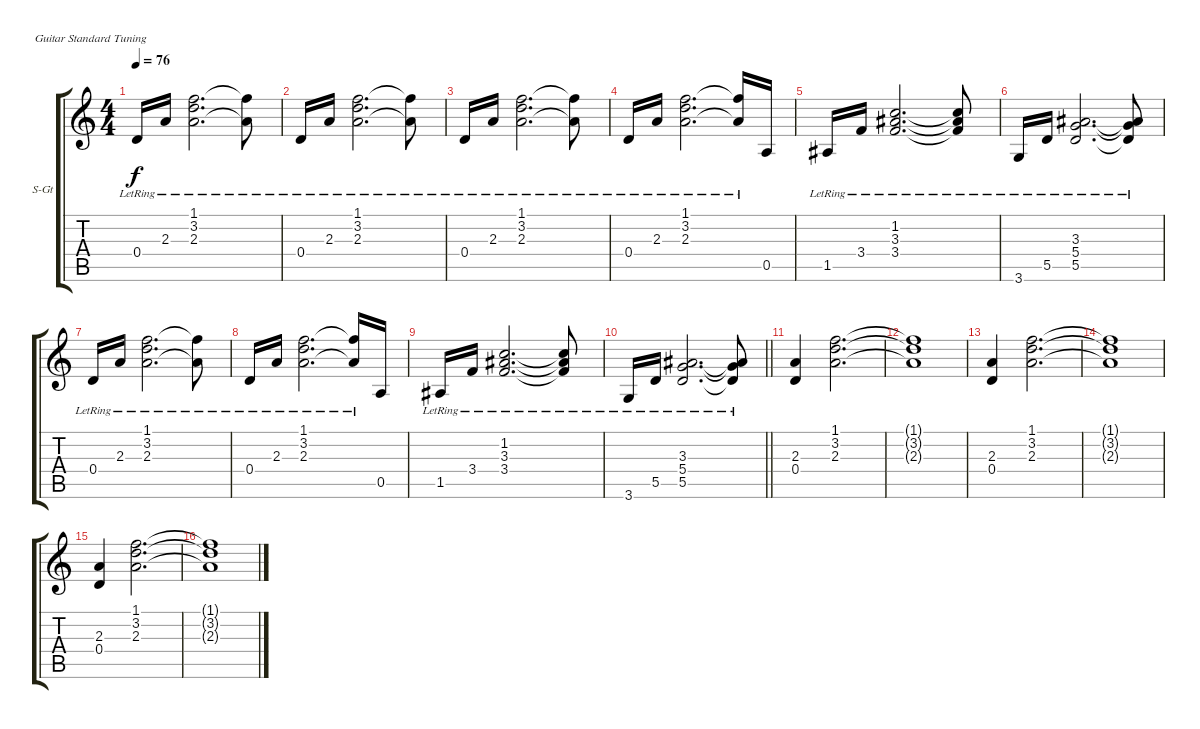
\bracketExtendMode groupsimilarinstruments
\firstSystemTrackNameOrientation horizontal
\otherSystemsTrackNameOrientation horizontal
\track ("Guitar 1" "S-Gt") {instrument acousticguitarsteel}
\staff {score tabs}
\tuning (E4 B3 G3 D3 A2 E2)
\ts (4 4)
\tempo 76
\clef g2
\ks c
0.4{lr}.16{dy f} 2.3{lr}.16 (1.1{lr} 3.2{lr} 2.3{lr}).2{d} (1.1{lr t} 2.3{lr t}).8 |
0.4{lr}.16 2.3{lr}.16 (1.1{lr} 3.2{lr} 2.3{lr}).2{d} (1.1{lr t} 2.3{lr t}).8 |
0.4{lr}.16 2.3{lr}.16 (1.1{lr} 3.2{lr} 2.3{lr}).2{d} (1.1{lr t} 2.3{lr t}).8 |
0.4{lr}.16 2.3{lr}.16 (1.1{lr} 3.2{lr} 2.3{lr}).2{d} (1.1{lr t} 2.3{lr t}).16 0.5.16 |
1.5{lr}.16 3.4{lr}.16 (1.2{lr} 3.3{lr} 3.4{lr}).2{d} (1.2{lr t} 3.3{lr t} 3.4{lr t}).8 |
3.6{lr}.16 5.5{lr}.16 (3.3{lr} 5.4{lr} 5.5{lr}).2{d} (3.3{lr t} 5.4{lr t} 5.5{lr t}).8 |
0.4{lr}.16 2.3{lr}.16 (1.1{lr} 3.2{lr} 2.3{lr}).2{d} (1.1{lr t} 2.3{lr t}).8 |
0.4{lr}.16 2.3{lr}.16 (1.1{lr} 3.2{lr} 2.3{lr}).2{d} (1.1{lr t} 2.3{lr t}).16 0.5.16 |
1.5{lr}.16 3.4{lr}.16 (1.2{lr} 3.3{lr} 3.4{lr}).2{d} (1.2{lr t} 3.3{lr t} 3.4{lr t}).8 |
\barLineRight lightlight
3.6{lr}.16 5.5{lr}.16 (3.3{lr} 5.4{lr} 5.5{lr}).2{d} (3.3{lr t} 5.4{lr t} 5.5{lr t}).8 |
(2.3 0.4).4 (1.1 3.2 2.3).2{d} |
(1.1{t} 3.2{t} 2.3{t}).1 |
(2.3 0.4).4 (1.1 3.2 2.3).2{d} |
(1.1{t} 3.2{t} 2.3{t}).1 |
(2.3 0.4).4 (1.1 3.2 2.3).2{d} |
(1.1{t} 3.2{t} 2.3{t}).1
